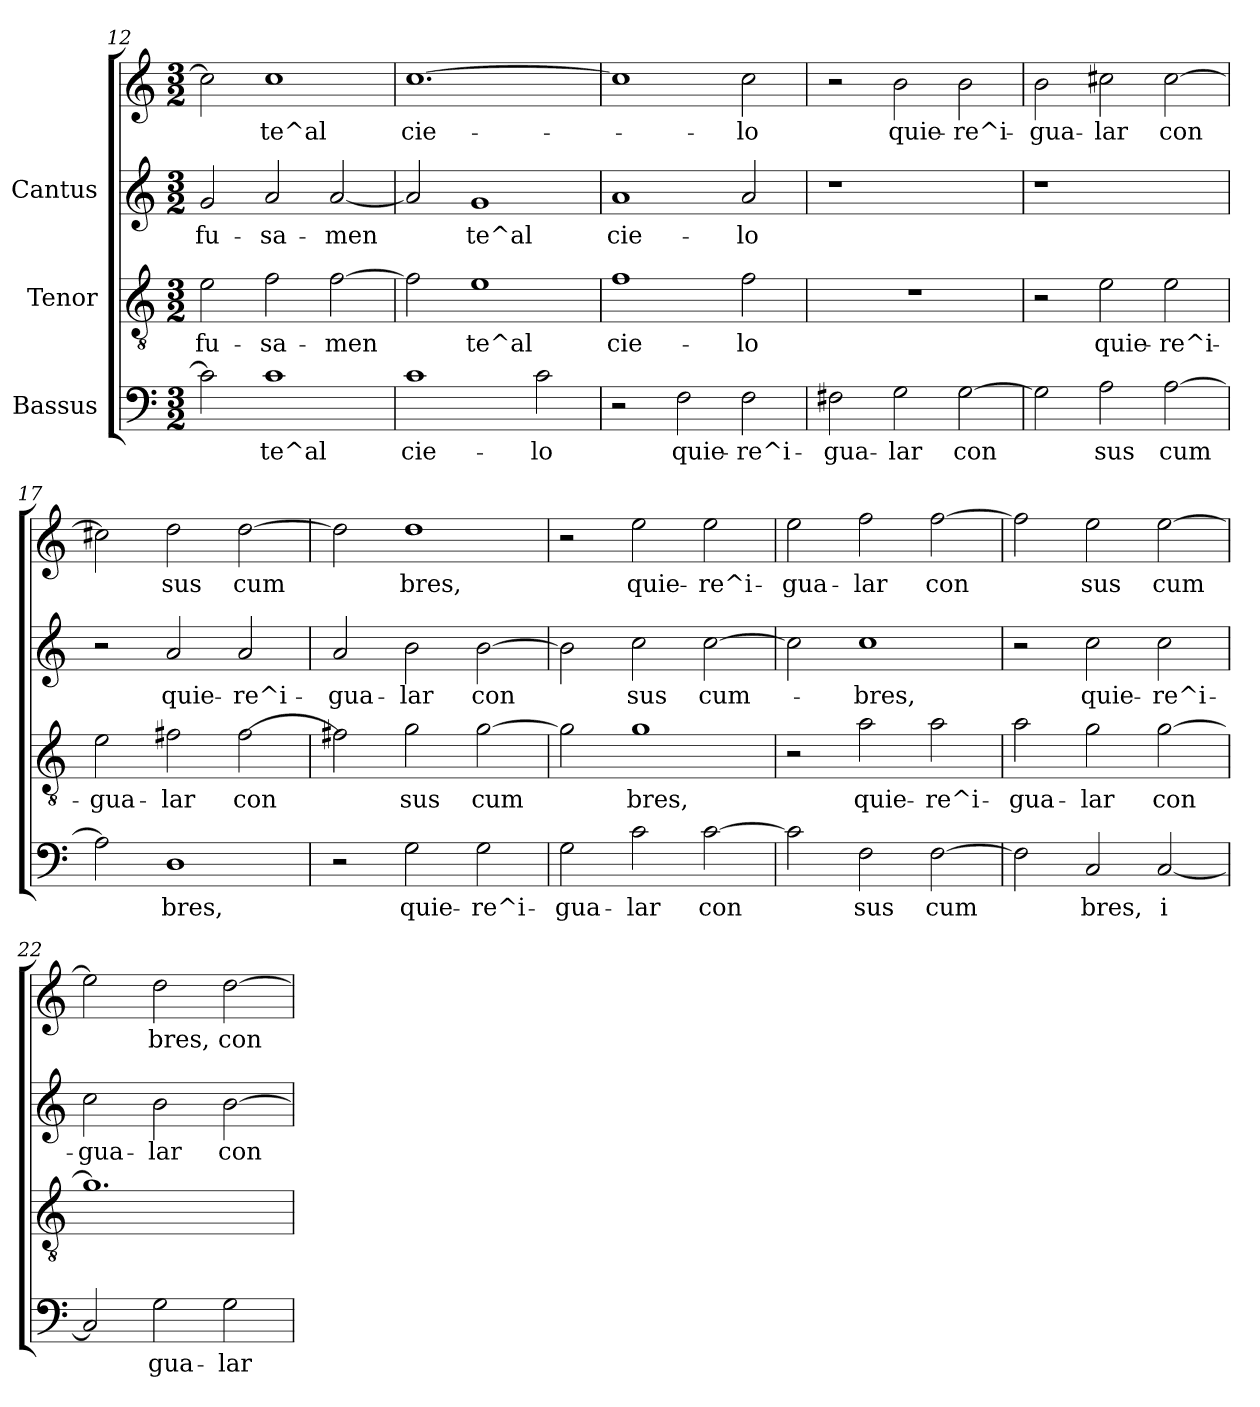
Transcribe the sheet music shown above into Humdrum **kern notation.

**kern	**text	**kern	**text	**kern	**text	**kern	**text
*part3	*part3	*part2	*part2	*part1	*part1	*part1	*part1
*staff4	*staff4	*staff3	*staff3	*staff2	*staff2	*staff1	*staff1
*I"Bassus	*	*I"Tenor	*	*I"Cantus	*	*	*
*clefF4	*	*clefGv2	*	*clefG2	*	*clefG2	*
*M3/2	*	*M3/2	*	*M3/2	*	*M3/2	*
=12	=12	=12	=12	=12	=12	=12	=12
!	!LO:LY:b:cj	!	!LO:LY:b:cj	!	!LO:LY:b:cj	!	!LO:LY:b:cj
2c\]	-	2e\	-fu-	2g/	fu-	2cc\]	-
!	!LO:LY:b:cj	!	!LO:LY:b:cj	!	!LO:LY:b:cj	!	!LO:LY:b:cj
1c	te^al	2f\	-sa-	2a/	-sa-	1cc	te^al
!	!	!	!LO:LY:b:cj	!	!LO:LY:b:cj	!	!
.	.	[>2f\	-men-	[<2a/	-men-	.	.
!!LO:LB:g=z
=13	=13	=13	=13	=13	=13	=13	=13
!	!LO:LY:b:cj	!	!LO:LY:b:cj	!	!LO:LY:b:cj	!	!LO:LY:b:cj
1c	cie-	2f\]	-	2a/]	-	[>1.cc	-cie-
!	!	!	!LO:LY:b:cj	!	!LO:LY:b:cj	!	!
.	.	1e	te^al	1g	te^al	.	.
!	!LO:LY:b:cj	!	!	!	!	!	!
2c\	-lo	.	.	.	.	.	.
=14	=14	=14	=14	=14	=14	=14	=14
!	!	!	!LO:LY:b:cj	!	!LO:LY:b:cj	!	!LO:LY:b:cj
2r	.	1f	cie-	1a	cie-	1cc]	.
!	!LO:LY:b:cj	!	!	!	!	!	!
2F\	quie-	.	.	.	.	.	.
!	!LO:LY:b:cj	!	!LO:LY:b:cj	!	!LO:LY:b:cj	!	!LO:LY:b:cj
2F\	-re^i-	2f\	-lo	2a/	-lo	2cc\	lo
=15	=15	=15	=15	=15	=15	=15	=15
!	!LO:LY:b:cj	!	!	!	!	!	!
2F#X\	-gua-	1.r	.	1r	.	2r	.
!	!LO:LY:b:cj	!	!	!	!	!	!LO:LY:b:cj
2G\	-lar	.	.	.	.	2b\	quie-
!	!LO:LY:b:cj	!	!	!	!	!	!LO:LY:b:cj
[>2G\	con	.	.	2ryy	.	2b\	-re^i-
=16	=16	=16	=16	=16	=16	=16	=16
!	!LO:LY:b:cj	!	!	!	!	!	!LO:LY:b:cj
2G\]	.	2r	.	1r	.	2b\	-gua-
!	!LO:LY:b:cj	!	!LO:LY:b:cj	!	!	!	!LO:LY:b:cj
2A\	sus	2e\	quie-	.	.	2cc#X\	-lar
!	!LO:LY:b:cj	!	!LO:LY:b:cj	!	!	!	!LO:LY:b:cj
[>2A\	cum-	2e\	-re^i-	2ryy	.	[>2cc#\	con
=17	=17	=17	=17	=17	=17	=17	=17
!	!LO:LY:b:cj	!	!LO:LY:b:cj	!	!	!	!LO:LY:b:cj
2A\]	-	2e\	-gua-	2r	.	2cc#X\]	.
!	!LO:LY:b:cj	!	!LO:LY:b:cj	!	!LO:LY:b:cj	!	!LO:LY:b:cj
1D	bres,	2f#X\	-lar	2a/	-quie-	2dd\	sus
!	!	!	!LO:LY:b:cj	!	!LO:LY:b:cj	!	!LO:LY:b:cj
.	.	[>2f#\	con	2a/	-re^i-	[>2dd\	cum-
!!LO:LB:g=z
=18	=18	=18	=18	=18	=18	=18	=18
!	!	!	!LO:LY:b:cj	!	!LO:LY:b:cj	!	!LO:LY:b:cj
2r	.	2f#X\]	.	2a/	gua-	2dd\]	-
!	!LO:LY:b:cj	!	!LO:LY:b:cj	!	!LO:LY:b:cj	!	!LO:LY:b:cj
2G\	quie-	2g\	sus	2b\	-lar	1dd	bres,
!	!LO:LY:b:cj	!	!LO:LY:b:cj	!	!LO:LY:b:cj	!	!
2G\	-re^i-	[>2g\	cum-	[>2b\	con	.	.
=19	=19	=19	=19	=19	=19	=19	=19
!	!LO:LY:b:cj	!	!LO:LY:b:cj	!	!LO:LY:b:cj	!	!
2G\	-gua-	2g\]	-	2b\]	-	2r	.
!	!LO:LY:b:cj	!	!LO:LY:b:cj	!	!LO:LY:b:cj	!	!LO:LY:b:cj
2c\	-lar	1g	bres,	2cc\	sus	2ee\	quie-
!	!LO:LY:b:cj	!	!	!	!LO:LY:b:cj	!	!LO:LY:b:cj
[>2c\	con	.	.	[>2cc\	cum-	2ee\	-re^i-
=20	=20	=20	=20	=20	=20	=20	=20
!	!LO:LY:b:cj	!	!	!	!LO:LY:b:cj	!	!LO:LY:b:cj
2c\]	.	2r	.	2cc\]	.	2ee\	-gua-
!	!LO:LY:b:cj	!	!LO:LY:b:cj	!	!LO:LY:b:cj	!	!LO:LY:b:cj
2F\	sus	2a\	quie-	1cc	bres,	2ff\	-lar
!	!LO:LY:b:cj	!	!LO:LY:b:cj	!	!	!	!LO:LY:b:cj
[>2F\	cum-	2a\	-re^i-	.	.	[>2ff\	con
=21	=21	=21	=21	=21	=21	=21	=21
!	!LO:LY:b:cj	!	!LO:LY:b:cj	!	!	!	!LO:LY:b:cj
2F\]	-	2a\	-gua-	2r	.	2ff\]	.
!	!LO:LY:b:cj	!	!LO:LY:b:cj	!	!LO:LY:b:cj	!	!LO:LY:b:cj
2C/	bres,	2g\	-lar	2cc\	-quie-	2ee\	sus
!	!LO:LY:b:cj	!	!LO:LY:b:cj	!	!LO:LY:b:cj	!	!LO:LY:b:cj
[<2C/	i-	[>2g\	con	2cc\	-re^i-	[>2ee\	cum-
=22	=22	=22	=22	=22	=22	=22	=22
!	!LO:LY:b:cj	!	!	!	!LO:LY:b:cj	!	!LO:LY:b:cj
2C/]	-	1.g]	.	2cc\	gua-	2ee\]	-
!	!LO:LY:b:cj	!	!	!	!LO:LY:b:cj	!	!LO:LY:b:cj
2G\	gua-	.	.	2b\	-lar	2dd\	bres,
!	!LO:LY:b:cj	!	!	!	!LO:LY:b:cj	!	!LO:LY:b:cj
2G\	-lar	.	.	[>2b\	con	[>2dd\	con
=	=	=	=	=	=	=	=
*-	*-	*-	*-	*-	*-	*-	*-
